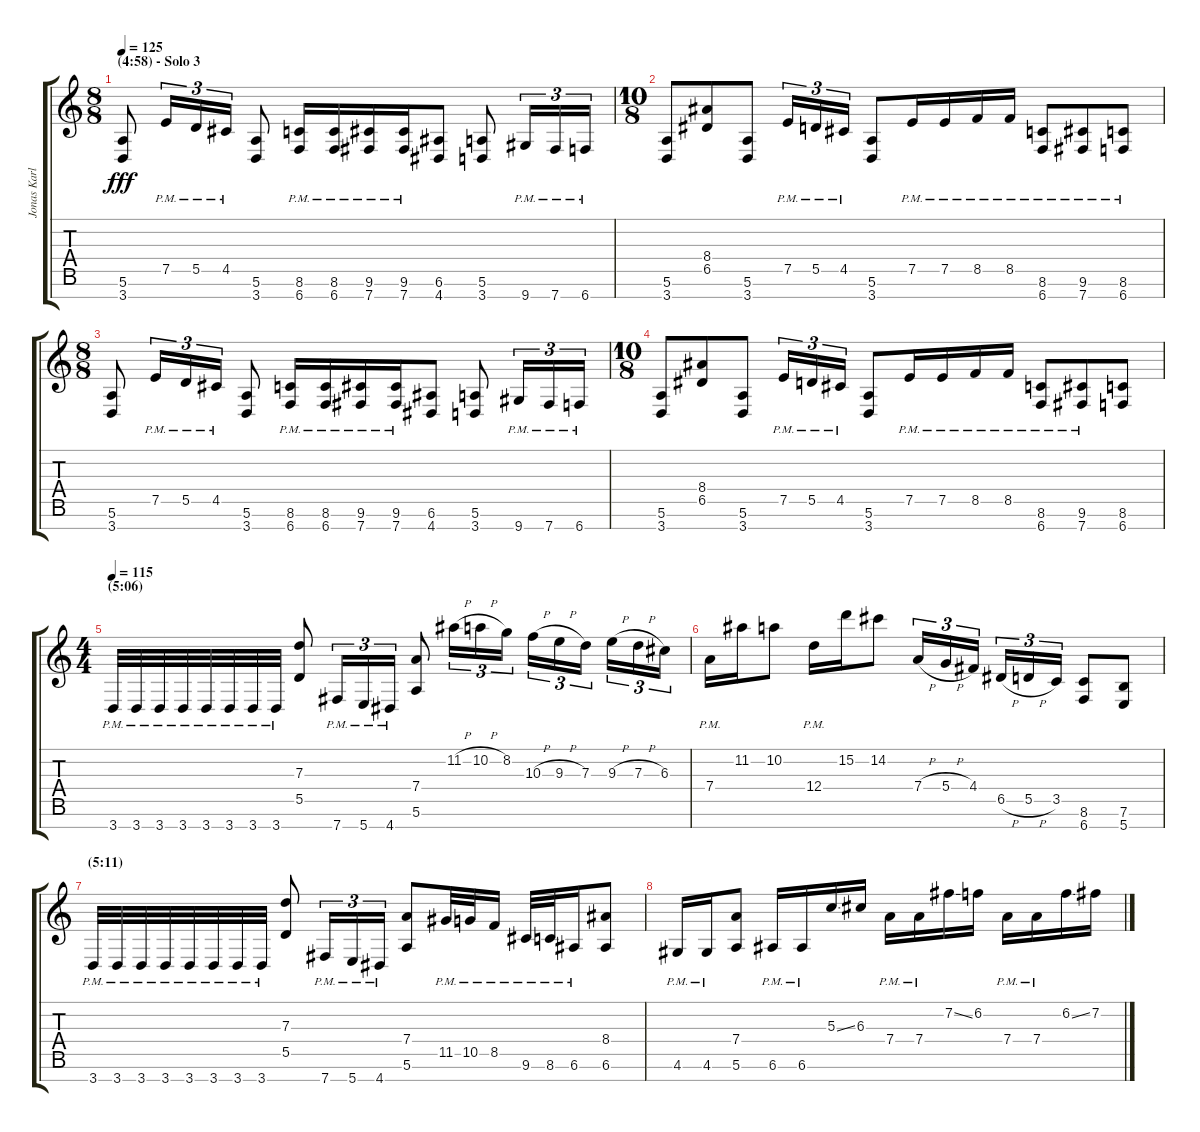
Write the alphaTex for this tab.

\track ("Jonas Karlsson" "Jonas Karl") {instrument distortionguitar}
\staff {score tabs}
\tuning (E4 B3 G3 D3 A2 E2 B1) {hide}
\ts (8 8)
\section ("" "(4:58) - Solo 3")
\tempo 125
\clef g2
\ks c
(5.6 3.7).8{dy fff} 7.5{pm}.16{tu (3 2)} 5.5{pm}.16{tu (3 2)} 4.5{pm}.16{tu (3 2)} (5.6 3.7).8 (8.6{pm} 6.7{pm}).16 (8.6{pm} 6.7{pm}).16 (9.6{pm} 7.7{pm}).16 (9.6{pm} 7.7{pm}).16 (6.6 4.7).8 (5.6 3.7).8 9.7{pm}.16{tu (3 2)} 7.7{pm}.16{tu (3 2)} 6.7{pm}.16{tu (3 2)} |
\ts (10 8)
(5.6 3.7).8 (8.4 6.5).8 (5.6 3.7).8 7.5{pm}.16{tu (3 2)} 5.5{pm}.16{tu (3 2)} 4.5{pm}.16{tu (3 2)} (5.6 3.7).8 7.5{pm}.16 7.5{pm}.16 8.5{pm}.16 8.5{pm}.16 (8.6{pm} 6.7{pm}).8 (9.6{pm} 7.7{pm}).8 (8.6{pm} 6.7{pm}).8 |
\ts (8 8)
(5.6 3.7).8 7.5{pm}.16{tu (3 2)} 5.5{pm}.16{tu (3 2)} 4.5{pm}.16{tu (3 2)} (5.6 3.7).8 (8.6{pm} 6.7{pm}).16 (8.6{pm} 6.7{pm}).16 (9.6{pm} 7.7{pm}).16 (9.6{pm} 7.7{pm}).16 (6.6 4.7).8 (5.6 3.7).8 9.7{pm}.16{tu (3 2)} 7.7{pm}.16{tu (3 2)} 6.7{pm}.16{tu (3 2)} |
\ts (10 8)
(5.6 3.7).8 (8.4 6.5).8 (5.6 3.7).8 7.5{pm}.16{tu (3 2)} 5.5{pm}.16{tu (3 2)} 4.5{pm}.16{tu (3 2)} (5.6 3.7).8 7.5{pm}.16 7.5{pm}.16 8.5{pm}.16 8.5{pm}.16 (8.6{pm} 6.7{pm}).8 (9.6{pm} 7.7{pm}).8 (8.6 6.7).8 |
\ts (4 4)
\section ("" "(5:06)")
\tempo 115
3.7{pm}.32 3.7{pm}.32 3.7{pm}.32 3.7{pm}.32 3.7{pm}.32 3.7{pm}.32 3.7{pm}.32 3.7{pm}.32 (7.3 5.5).8 7.7{pm}.16{tu (3 2)} 5.7{pm}.16{tu (3 2)} 4.7{pm}.16{tu (3 2)} (7.4 5.6).8 11.2{h}.16{tu (3 2)} 10.2{h}.16{tu (3 2)} 8.2.16{tu (3 2)} 10.3{h}.16{tu (3 2)} 9.3{h}.16{tu (3 2)} 7.3.16{tu (3 2)} 9.3{h}.16{tu (3 2)} 7.3{h}.16{tu (3 2)} 6.3.16{tu (3 2)} |
7.4{pm}.16 11.2.16 10.2.8 12.4{pm}.16 15.2.16 14.2.8 7.4{h}.16{tu (3 2)} 5.4{h}.16{tu (3 2)} 4.4.16{tu (3 2)} 6.5{h}.16{tu (3 2)} 5.5{h}.16{tu (3 2)} 3.5.16{tu (3 2)} (8.6 6.7).8 (7.6 5.7).8 |
\section ("" "(5:11)")
3.7{pm}.32 3.7{pm}.32 3.7{pm}.32 3.7{pm}.32 3.7{pm}.32 3.7{pm}.32 3.7{pm}.32 3.7{pm}.32 (7.3 5.5).8 7.7{pm}.16{tu (3 2)} 5.7{pm}.16{tu (3 2)} 4.7{pm}.16{tu (3 2)} (7.4 5.6).8 11.5{pm}.32 10.5{pm}.32 8.5{pm}.16 9.6{pm}.32 8.6{pm}.32 6.6{pm}.16 (8.4 6.6).8 |
4.6{pm}.16 4.6{pm}.16 (7.4 5.6).8 6.6{pm}.16 6.6{pm}.16 5.3{ss}.16 6.3.16 7.4{pm}.16 7.4{pm}.16 7.2{ss}.16 6.2.16 7.4{pm}.16 7.4{pm}.16 6.2{ss}.16 7.2.16
